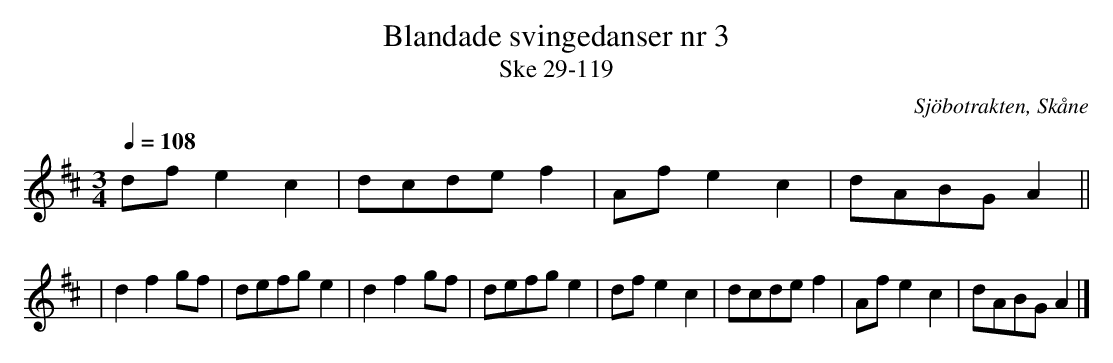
X:1
T:Blandade svingedanser nr 3
T:Ske 29-119
O:Sjöbotrakten, Skåne
M:3/4
L:1/8
Q:1/4=108
K:D
 df e2 c2 | dcde f2 | Af e2 c2 | dABG A2 ||
| d2 f2 gf | defg e2 | d2 f2 gf | defg e2 | df e2 c2 | dcde f2 | Af e2 c2 | dABG A2 |]
